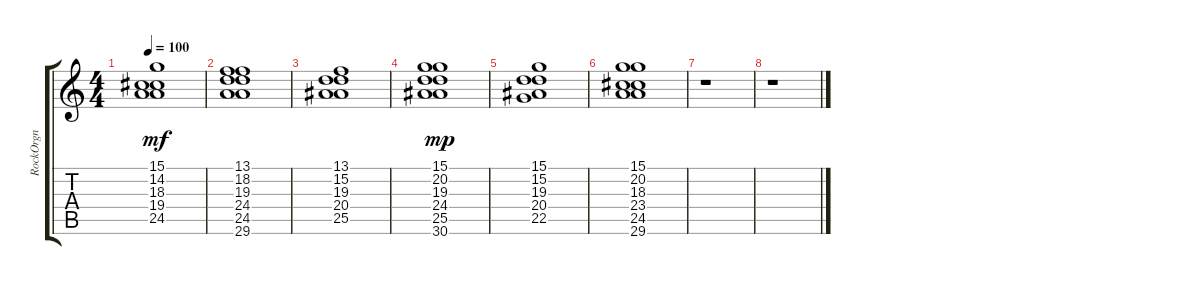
\track ("RockOrgn" "RockOrgn") {instrument rockorgan}
\staff {score tabs}
\tuning (E4 B3 G3 D3 A2 E2) {hide}
\ts (4 4)
\tempo 100
\clef g2
\ks c
(15.1 14.2 18.3 19.4 24.5).1{dy mf} |
(13.1 18.2 19.3 24.4 24.5 29.6).1 |
(13.1 15.2 19.3 20.4 25.5).1 |
(15.1 20.2 19.3 24.4 25.5 30.6).1{dy mp} |
(15.1 15.2 19.3 20.4 22.5).1 |
(15.1 20.2 18.3 23.4 24.5 29.6).1 |
r.1 |
r.1
